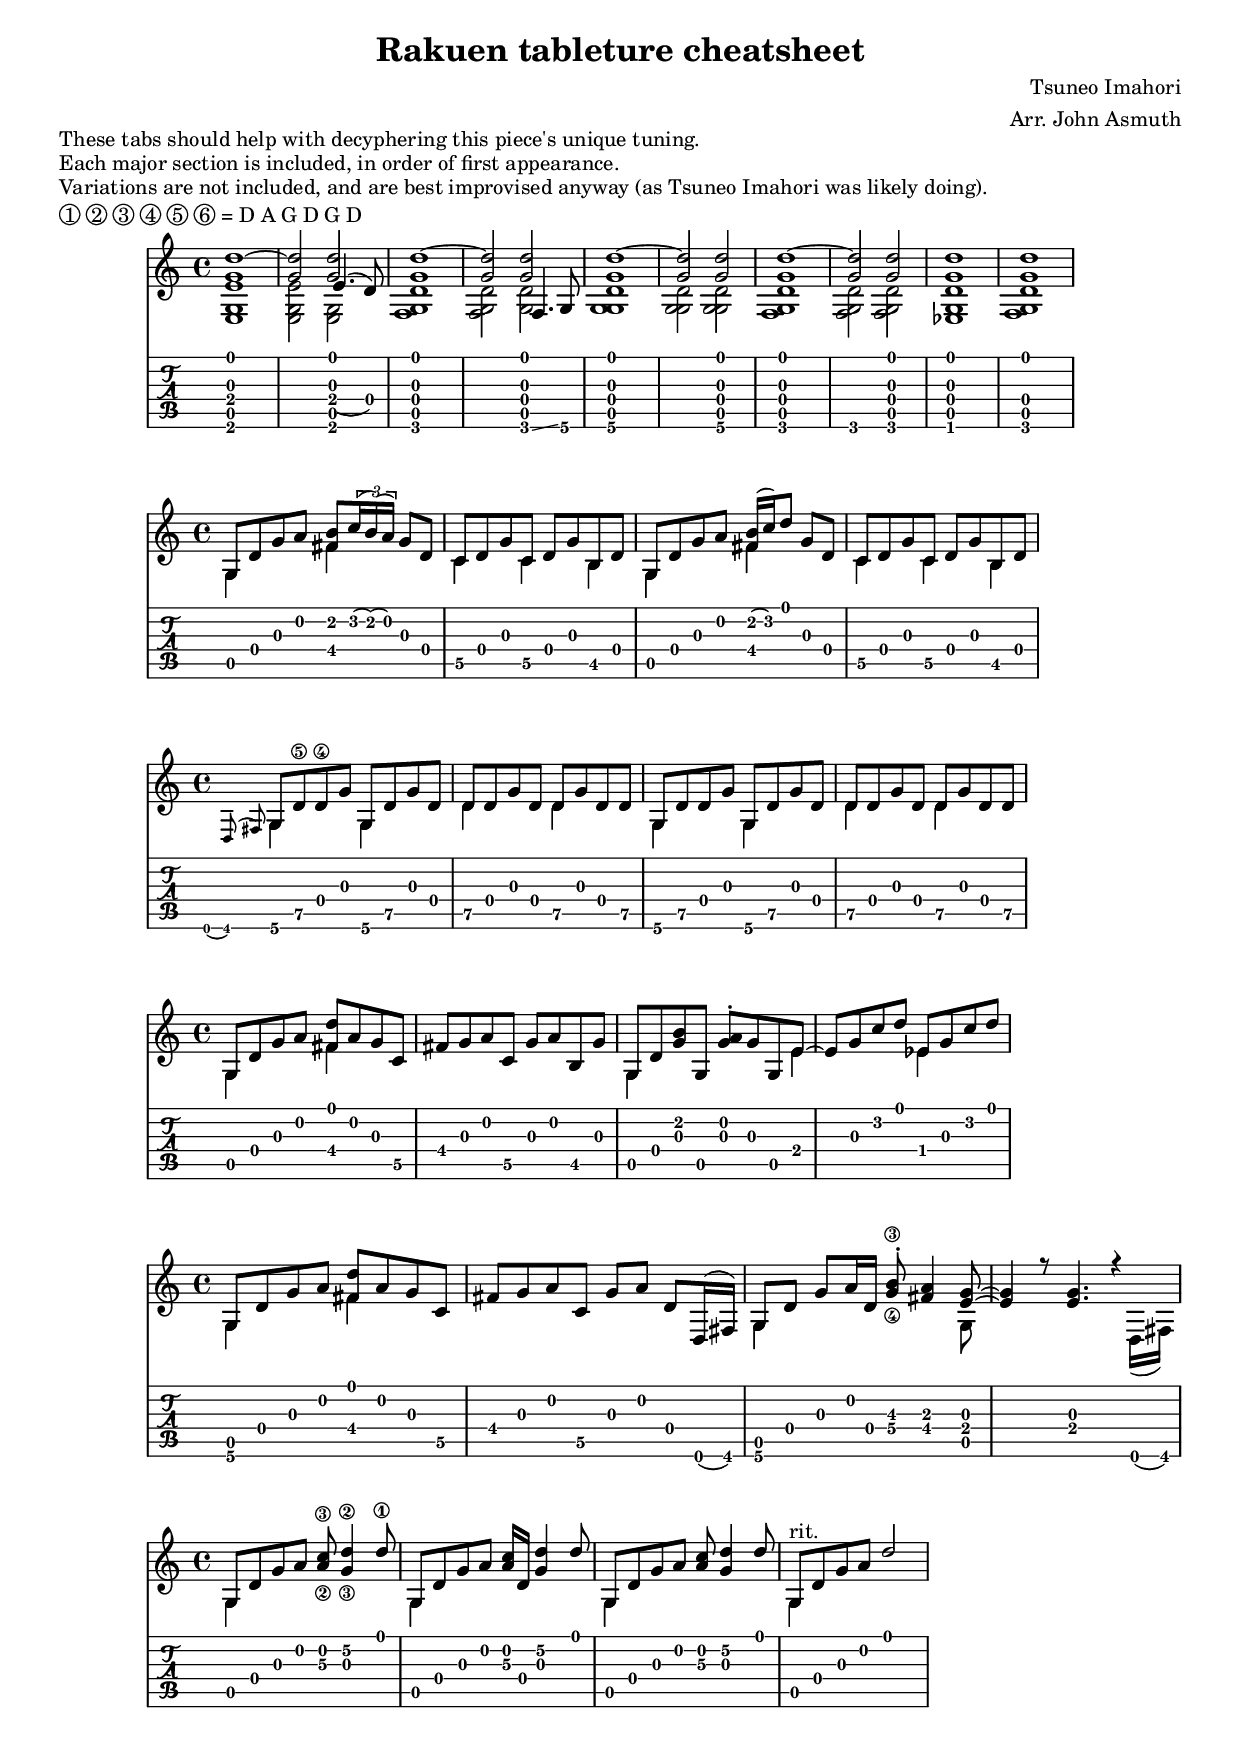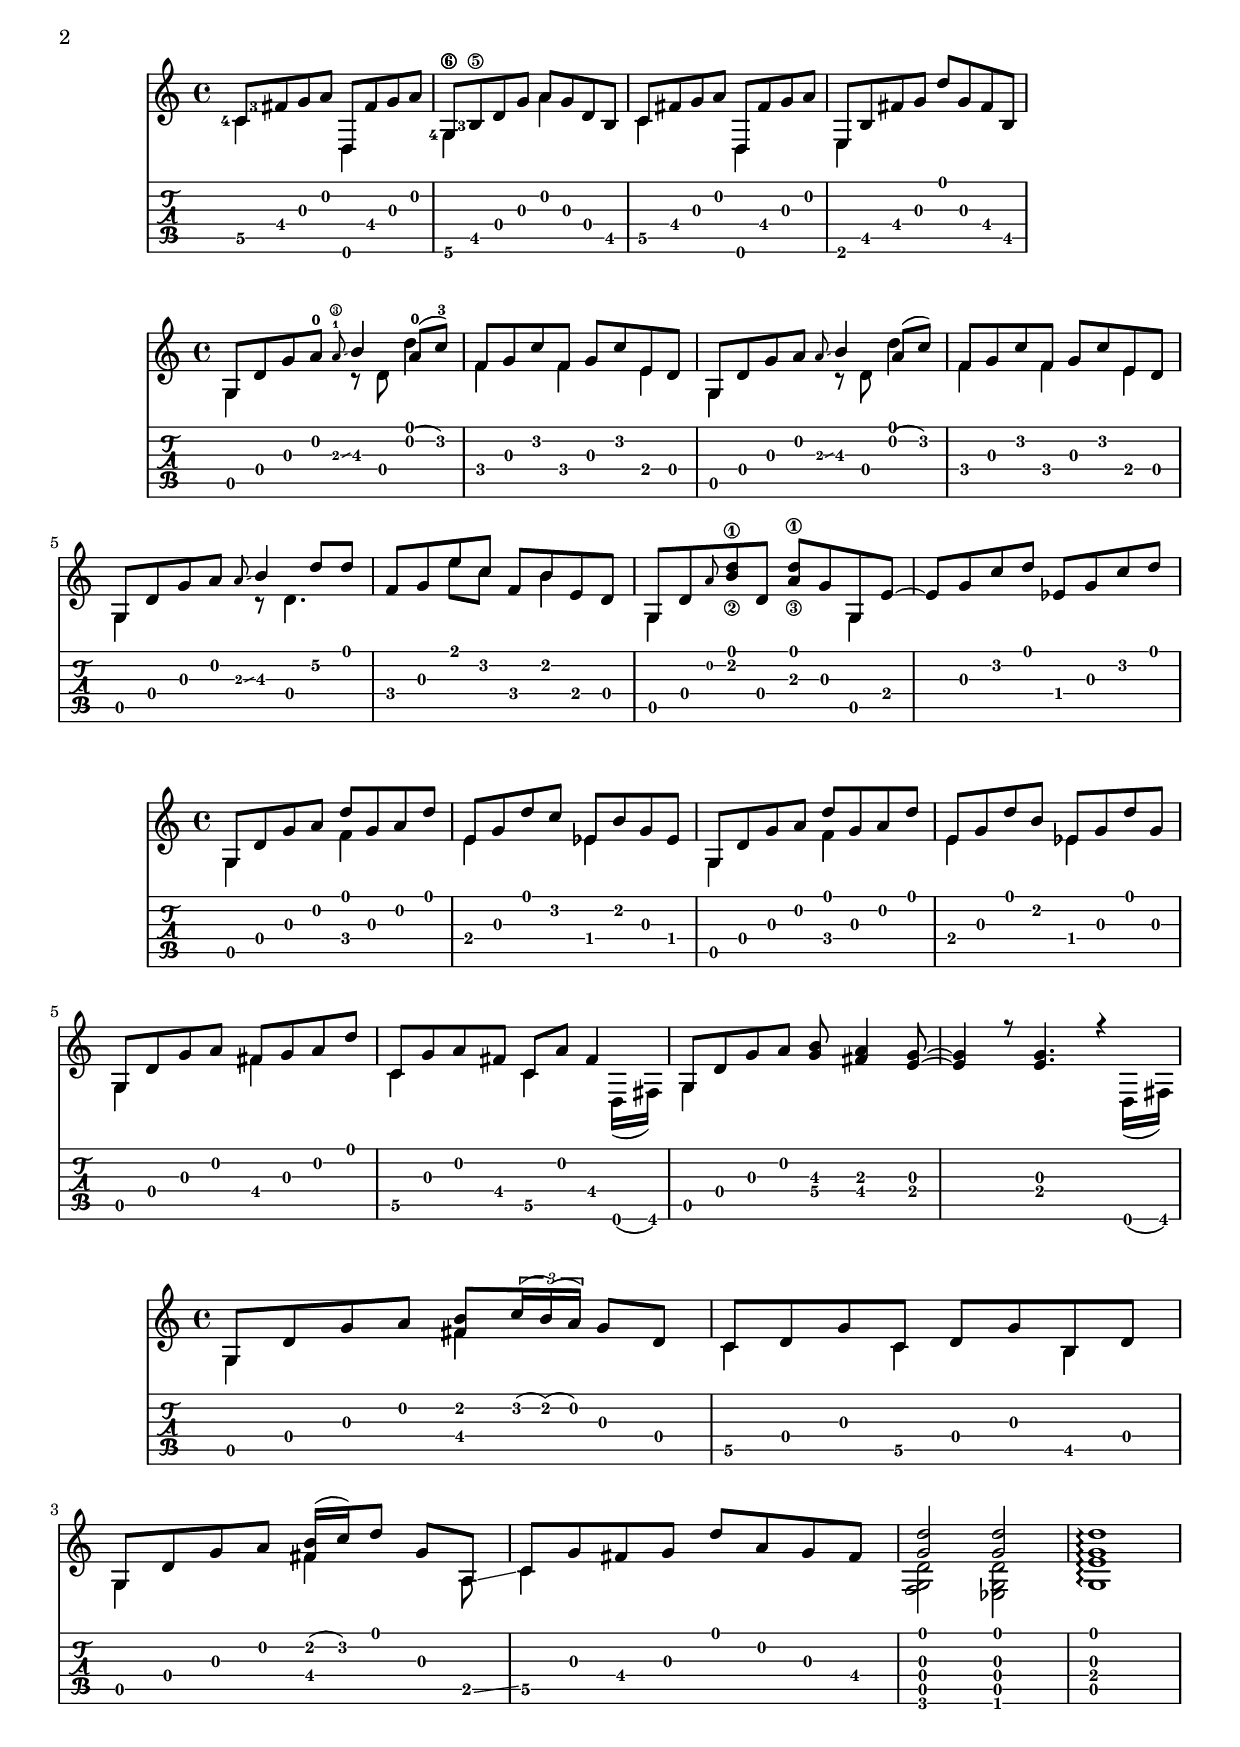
\version "2.18.2"
\header {
  title = "Rakuen tableture cheatsheet"
  composer = "Tsuneo Imahori"
  arranger = "Arr. John Asmuth"
  
}

\include "bbarred.ly"
#(define RH rightHandFinger)
#(set-global-staff-size 18)

\markup { "These tabs should help with decyphering this piece's unique tuning." }         
\markup { "Each major section is included, in order of first appearance." }
\markup { "Variations are not included, and are best improvised anyway (as Tsuneo Imahori was likely doing)." } 

\score {
  \header {
  piece = \markup { \line { \circle 1 \circle 2 \circle 3 \circle 4 \circle 5 \circle 6 "= D A G D G D" } }
  }
  <<
    \new Staff {
      <<
        \new Voice { \voiceOne
            <d''~ g' >1 | <d'' g' >2 <d'' g' >2 |
            <d''~ g' >1 | <d'' g' >2 <d'' g' >2 | 
            <d''~ g' >1 |  <d'' g'>2 <d'' g' >2 |
            <d''~ g' >1 |  <d'' g'>2 <d'' g' >2 |
            <d'' g' >1 |  <d'' g'>1 |
        }
        \new Voice { \voiceTwo
          <e' g e>1 | <e' g e>2 <g e>2 |
          <d' g f>1 | < d' g f>2 < d' g>2 | 
          < d' g g>1 |  < d' g g>2 < d' g g>2 |
          < d' g f>1 |  < d' g f>2 < d' g f>2 |
            < d' g ees>1 |  < d' g f>1 |
        }
        \new Voice { \voiceThree
          s1 | s2 <e'>4. (<d'>8) |
          s1 | s2 <f>4. \glissando <g>8 |
          s1 | s1 | s1 | s1 | s1 | s1 |
        }
      >>
    }
    \new TabStaff {
      \set Staff.stringTunings = \stringTuning <d g d' g' a' d''>
      << 
        {
          <d''~ g'~ >1 | <d'' g' >2 <d'' g' >2 |
          <d''~ g'~ >1 | <d'' g' >2 <d'' g' >2 | 
          <d''~ g'~ >1 |  <d'' g'>2 <d'' g' >2 |
          <d''~ g'~ >1 |  <d'' g'>2 <d'' g' >2 |
          <d'' g'~ >1 |  <d'' g'>1 |
        }
        {
          <e'~ g~ e~>1 | <e' g e>2 <g e>2 |
          <d'~ g~ f~>1 | < d' g f>2 < d' g>2 | 
          < d'~ g~ g~>1 |  < d' g g>2 < d' g g>2 |
          < d'~ g~ f>1 |  < d' g f>2 < d' g f>2 |
            < d' g ees>1 |  < d' g f>1 |
        }
        {
          s1 | s2 <e'>4. (<d'>8) |
          s1 | s2 <f>4. \glissando <g\6>8 |
          s1 | s1 | s1 | s1 | s1 | s1 |
        }
      >>
    }
  >>
}

\score {
  <<
    \new Staff {
      <<
        \new Voice { \voiceOne
          g8 d' g' a' <b' fis'>8 \tuplet 3/2 { c''16 (b') (a') } g'8 d' | c'8 d' g' c' d' g' b d' |
          g8 d' g' a' <b' fis'>16 (c'') <d''>8 g'8 d' | c'8 d' g' c' d' g' b d' |
        }
        \new Voice { \voiceTwo
          g4 s fis' s | c'4 s8 c'4 s8 b4 |
          g4 s fis' s | c'4 s8 c'4 s8 b4 |
        }
        \new Voice { \voiceThree
        }
      >>
    }
    \new TabStaff {
      \set Staff.stringTunings = \stringTuning <d g d' g' a' d''>
      << 
        {
          g8 d' g' a' <b' fis'>8 \tuplet 3/2 { c''16 (b') (a') } g'8 d' | c'8 d' g' c' d' g' b d' |
          g8 d' g' a' <b' fis'>16 (c'') <d''-0>8 g'8 d' | c'8 d' g' c' d' g' b d' |
        }
        {
        }
        {
        }
      >>
    }
  >>
}

\score {
  <<
    \new Staff {
      <<
        \new Voice { \voiceOne
          \grace { d (fis) } g8 d'\5 d'\4 g' g8 d' g' d' | d'8 d' g' d' d' g' d' d' |
          g8 d' d' g' g8 d' g' d' | d'8 d' g' d' d' g' d' d' |
        }
        \new Voice { \voiceTwo
          g4 s g s | d'4 s d' s | 
          g4 s g s | d'4 s d' s | 
        }
        \new Voice { \voiceThree
        }
      >>
    }
    \new TabStaff {
      \set Staff.stringTunings = \stringTuning <d g d' g' a' d''>
      << 
        {
          \set fingeringOrientations = #'(left)
          \grace { d (fis) } g8\6 d'\5 d'\4 g' g8\6 d'\5 g' d' | d'8\5 d' g' d' d'\5 g' d' d'\5 |
          g8\6 d'\5 d'\4 g' g8\6 d'\5 g' d' | d'8\5 d' g' d' d'\5 g' d' d'\5 |
        }
        {
        }
        {
        }
      >>
    }
  >>
}
\score {
  <<
    \new Staff {
      <<
        \new Voice { \voiceOne
          \set fingeringOrientations = #'(left)
          g8 d' g' a' <d'' fis'> a' g' c' | fis' g' a' c' g' a' b g' |
          g8 d' <b' g'> g <a' g'>\staccato g' g e'~ | e' g' c'' d'' ees' g' c'' d'' |
        }
        \new Voice { \voiceTwo
          \set fingeringOrientations = #'(left)
        g4 s fis' s | s1 |
        g4 s2 s8 e'4 s8 s4 ees'4 s |
        }
        \new Voice { \voiceThree
        }
      >>
    }
    \new TabStaff {
      \set Staff.stringTunings = \stringTuning <d g d' g' a' d''>
      << 
        {
          g8 d' g' a' <d'' fis'> a' g' c' | fis' g' a' c' g' a' b g' |
          g8 d' <b' g'> g <a' g'>\staccato g' g e'~ | e' g' c'' d'' ees' g' c'' d'' |
        }
        {
        }
        {
        }
      >>
    }
  >>
}
\score {
  <<
    \new Staff {
      <<
        \new Voice { \voiceOne
          \set fingeringOrientations = #'(left)
          g8 d' g' a' <d'' fis'> a' g' c' | fis' g' a' c' g' a' d' d16 (fis) |
          g8 d' g' a'16 d'16 <b'\3 g'\4>8 \staccato <a' fis'>4 <g' e'>8~ | <g' e'>4 r8 <g' e'>4. r4 |
        }
        \new Voice { \voiceTwo
          \set fingeringOrientations = #'(left)
          g4 s fis' s | s1 |
          g4 s2 s8 g8 | s2. s8  d16 (fis) |
        }
        \new Voice { \voiceThree
        }
      >>
    }
    \new TabStaff {
      \set Staff.stringTunings = \stringTuning <d g d' g' a' d''>
      << 
        {
          \set fingeringOrientations = #'(left)
          g8 d' g' a' <d'' fis'> a' g' c' | fis' g' a' c' g' a' d' d16 (fis) |
          g8 d' g' a'16 d'16 <b'\3 g'\4>8 \staccato <a'\3 fis'>4 <g' e'>8~ | <g' e'>4 r8 <g' e'>4. r4 |
        }
        {
          \set fingeringOrientations = #'(left)
          g4 s fis' s | s1 |
          g4 s2 s8 g8 | s2. s8  d16 (fis) |
        }
        {
        }
      >>
    }
  >>
}
\score {
  <<
    \new Staff {
      <<
        \new Voice { \voiceOne
          \set fingeringOrientations = #'(left)
          g8 d' g' a' <c''\3 a'\2> <d''\2 g'\3>4 d''8\1 | g8 d' g' a' <c'' a'>16 d' <d'' g'>4 d''8 |
          g8 d' g' a' <c'' a'> <d'' g'>4 d''8 | g8-\markup { "rit." } d' g' a' d''2 |
        }
        \new Voice { \voiceTwo
          \set fingeringOrientations = #'(left)
          g4 s2. | g4 s2. | 
          g4 s2. | g4 s2. |
        }
        \new Voice { \voiceThree
        }
      >>
    }
    \new TabStaff {
      \set Staff.stringTunings = \stringTuning <d g d' g' a' d''>
      << 
        {
          g8 d' g' a' <c''\3 a'\2> <d''\2 g'\3>4 d''8\1 | g8 d' g' a' <c''\3 a'\2>16 d' <d''\2 g'\3>4 d''8 |
          g8 d' g' a' <c''\3 a'\2> <d''\2 g'\3>4 d''8 | g8-\markup { "rit." } d' g' a' d''2 |
        }
        {
        }
        {
        }
      >>
    }
  >>
}
\score {
  <<
    \new Staff {
      <<
        \new Voice { \voiceOne
          \set fingeringOrientations = #'(left)
          <c'-4>8 <fis'-3> g' a' d fis' g' a' | <g-4\6> <b-3\5> d' g' a' g' d' b | 
          c'8 fis' g' a' d fis' g' a' | e b fis' g' d'' g' fis' b | 
        }
        \new Voice { \voiceTwo
          \set fingeringOrientations = #'(left)
          c'4 s d s | g\6 s a' s |
          c' s d s | e s2. |
        }
        \new Voice { \voiceThree
        }
      >>
    }
    \new TabStaff {
      \set Staff.stringTunings = \stringTuning <d g d' g' a' d''>
      << 
        {
          <c'-4>8 <fis'-3> g' a' d fis' g' a' | <g-4\6> <b-3\5> d' g' a' g' d' b | 
          c'8 fis' g' a' d fis' g' a' | e b fis' g' d'' g' fis' b | 
        }
        {
        }
        {
        }
      >>
    }
  >>
}
\score {
  <<
    \new Staff {
      <<
        \new Voice { \voiceOne
          g8 d' g' <a'-0> \grace <a'-1\3> \glissando b'4 <a'-0>8 (<c''-3>) |  f'8 g' c'' f' g' c'' e' d' |
          g8 d' g' a' \grace a' \glissando b'4 a'8 (c'') |  f'8 g' c'' f' g' c'' e' d' |
          g8 d' g' a' \grace a' \glissando b'4 d''8 d''8 | f'8 g' e'' c'' f' b' e' d' |
          g8 d' \grace a' <d''\1 (b')\2> d' <d''\1 a'\3> g' g e'~ | e' g' c'' d'' ees' g' c'' d'' |
        }
        \new Voice { \voiceTwo
          g4 s4 r8 d'8 d''4 | f'4 s8 f'4 s8 e'4 |
          g4 s4 r8 d'8 d''4 | f'4 s8 f'4 s8 e'4 |
          g4 s4 r8 d'4. | s4 e''8 c'' s8 b'4 s8 |
          g4 s2 g4 | s1 |
        }
        \new Voice { \voiceThree
        }
      >>
    }
    \new TabStaff {
      \set Staff.stringTunings = \stringTuning <d g d' g' a' d''>
      << 
        {
          g8 d' g' <a'-0> \grace <a'-1\3> \glissando b'4\3 <a'-0>8 (<c''-3>) |  f'8 g' c'' f' g' c'' e' d' |
          g8 d' g' a' \grace a'\3 \glissando b'4\3 a'8 (c'') |  f'8 g' c'' f' g' c'' e' d' |
          g8 d' g' a' \grace a'\3 \glissando b'4\3 d''8\2 d''8 | f'8 g' e'' c'' f' b' e' d' |
          g8 d' \grace a' <d''\1 (b')\2> d' <d''\1 a'\3> g' g e'~ | e' g' c'' d'' ees' g' c'' d'' |
        }
        {
          g4 s4 r8 d'8 d''4 | f'4 s8 f'4 s8 e'4 |
          g4 s4 r8 d'8 d''4 | f'4 s8 f'4 s8 e'4 |
          g4 s4 r8 d'4. | s4 e''8 c'' s8 b'4 s8 |
          g4 s2 g4 | s1 |
        }
        {
        }
      >>
    }
  >>
}
\score {
  <<
    \new Staff {
      <<
        \new Voice { \voiceOne
          g8 d' g' a' d'' g' a' d'' | e' g' d'' c'' es' b' g' es' |
          g8 d' g' a' d'' g' a' d'' | e' g' d'' b' es' g' d'' g' |
          g8 d' g' a' fis' g' a' d'' c' g' a' fis' c' a' fis'4 |
          g8 d' g' a' <b' g'> <a' fis'>4 <g' e'>8~ | <g' e'>4 r8 <g' e'>4. r4 |
        }
        \new Voice { \voiceTwo
          g4 s f' s | e' s ees' s |
          g4 s f' s | e' s ees' s |
          g4 s fis' s | c' s c' s8  d16 (fis) |
          g4 s2. | s2 s4.  d16 (fis) |
        }
        \new Voice { \voiceThree
        }
      >>
    }
    \new TabStaff {
      \set Staff.stringTunings = \stringTuning <d g d' g' a' d''>
      << 
        {
          g8 d' g' a' d'' g' a' d'' | e' g' d'' c'' es' b' g' es' |
          g8 d' g' a' d'' g' a' d'' | e' g' d'' b' es' g' d'' g' |
          g8 d' g' a' fis' g' a' d'' c' g' a' fis' c' a' fis'4 |
          g8 d' g' a' <b'\3 g'\4> <a'\3 fis'\4>4 <g'\3 e'\4>8~ | <g'\3 e'\4>4 r8 <g' e'>4. r4 |
        }
        {
          g4 s f' s | e' s ees' s |
          g4 s f' s | e' s ees' s |
          g4 s fis' s | c' s c' s8  d16 (fis) |
          g4 s2. | s2 s4.  d16 (fis) |
        }
        {
        }
      >>
    }
  >>
}
\score {
  <<
    \new Staff {
      <<
        \new Voice { \voiceOne
          g8 d' g' a' <b' fis'>8 \tuplet 3/2 { c''16 (b') (a') } g'8 d' | c'8 d' g' c' d' g' b d' |
          g8 d' g' a' <b' fis'>16 (c'') d''8 g'8 a \glissando | c'8 g' fis' g' d'' a' g' fis' |
          <d'' g'>2 <d'' g'>2 | <d'' g' g e'>1 \arpeggio |
        }
        \new Voice { \voiceTwo
          g4 s fis' s | c'4 s8 c'4 s8 b4 |
          g4 s fis' s8 a8 | c'4 s2. |
          <d' g f>2 <d' g ees>2 |
        }
        \new Voice { \voiceThree
        }
      >>
    }
    \new TabStaff {
      \set Staff.stringTunings = \stringTuning <d g d' g' a' d''>
      << 
        {
          g8 d' g' a' <b' fis'>8 \tuplet 3/2 { c''16 (b') (a') } g'8 d' | c'8 d' g' c' d' g' b d' |
          g8 d' g' a' <b' fis'>16 (c'') d''8 g'8 a \glissando | c'8 g' fis' g' d'' a' g' fis' |
          <d'' g'>2 <d'' g'>2 | <d'' g' g e'>1 \arpeggio |
        }
        {
          g4 s fis' s | c'4 s8 c'4 s8 b4 |
          g4 s fis' s8 a8 | c'4 s2. |
          <d' g f>2 <d' g ees>2 |
        }
        {
        }
      >>
    }
  >>
}